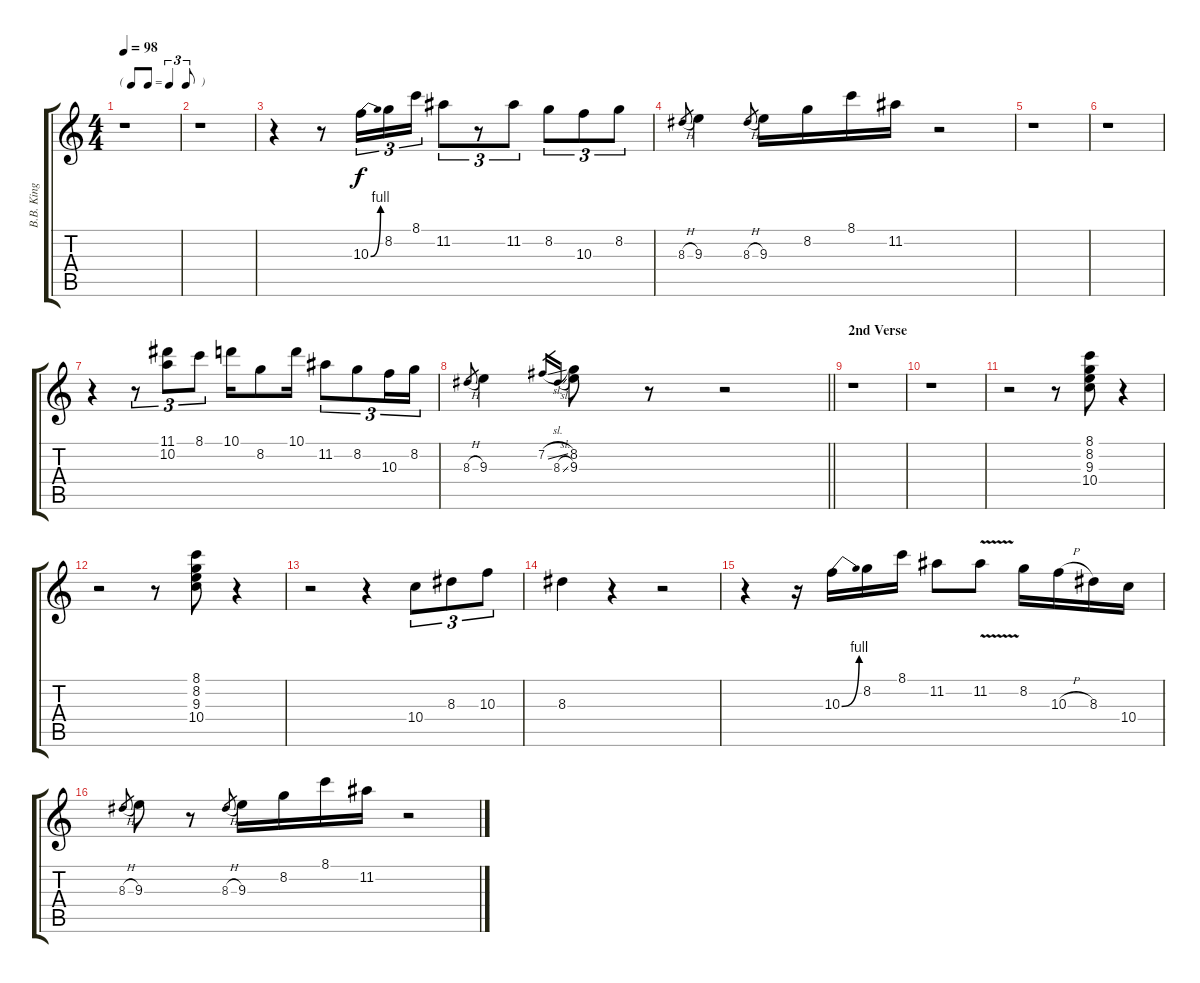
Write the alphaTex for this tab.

\track ("B.B. King - Electric Guitar" "B.B. King ") {instrument overdrivenguitar}
\staff {score tabs}
\tuning (E4 B3 G3 D3 A2 E2) {hide}
\ts (4 4)
\tf triplet8th
\tempo 98
\clef g2
\ks c
r.1{dy f} |
r.1 |
r.4 r.8 10.3{be (bend 0 0 60 4)}.16{tu (3 2)} 8.2.16{tu (3 2)} 8.1.16{tu (3 2)} 11.2.8{tu (3 2)} r.8{tu (3 2)} 11.2.8{tu (3 2)} 8.2.8{tu (3 2)} 10.3.8{tu (3 2)} 8.2.8{tu (3 2)} |
8.3{h}.8{gr} 9.3.4 8.3{h}.8{gr} 9.3.16 8.2.16 8.1.16 11.2.16 r.2 |
r.1 |
r.1 |
r.4 r.8{tu (3 2)} (11.1 10.2).8{tu (3 2)} 8.1.8{tu (3 2)} 10.1.16 8.2.8 10.1.16 11.2.8{tu (3 2)} 8.2.8{tu (3 2)} 10.3.16{tu (3 2)} 8.2.16{tu (3 2)} |
\barLineRight lightlight
8.3{h}.8{gr} 9.3.4 7.2{sl}.16{gr} 8.3{sl}.16{gr} (8.2 9.3).8 r.8 r.2 |
\section ("" "2nd Verse")
r.1 |
r.1 |
r.2 r.8 (8.1 8.2 9.3 10.4).8 r.4 |
r.2 r.8 (8.1 8.2 9.3 10.4).8 r.4 |
r.2 r.4 10.4.8{tu (3 2)} 8.3.8{tu (3 2)} 10.3.8{tu (3 2)} |
8.3.4 r.4 r.2 |
r.4 r.16 10.3{be (bend 0 0 60 4)}.16 8.2.16 8.1.16 11.2.8 11.2{v}.8 8.2.16 10.3{h}.16 8.3.16 10.4.16 |
8.3{h}.8{gr} 9.3.8 r.8 8.3{h}.8{gr} 9.3.16 8.2.16 8.1.16 11.2.16 r.2
